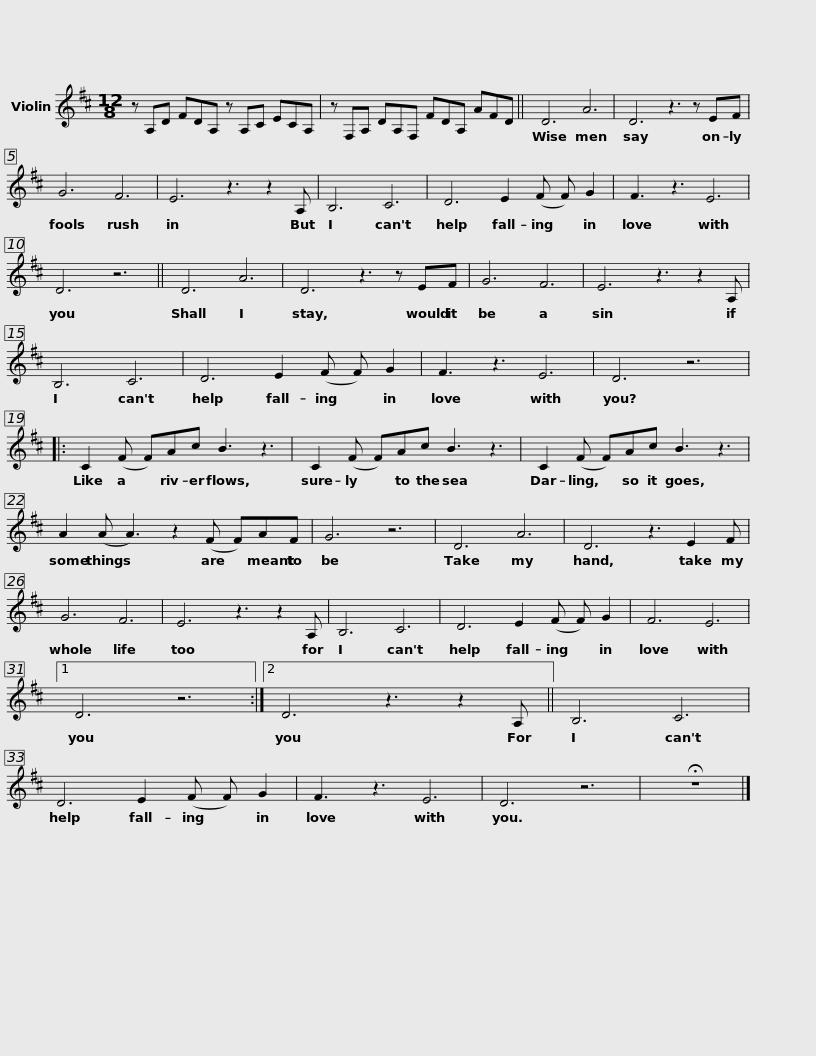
X:1
L:1/8
M:12/8
I:linebreak $
K:D
V:1 treble
V:1
 z A,D FDA, z A,C ECA, | z F,A, DA,F, FDA, AFD || D6 A6 | D6 z3 z EF | G6 F6 |$ %5
 E6 z3 z2 A, | B,6 C6 | D6 E2 (F F) G2 | F3 z3 E6 | D6 z6 ||$ %10
 D6 A6 | D6 z3 z EF | G6 F6 | E6 z3 z2 A, | B,6 C6 |$ %15
 D6 E2 (F F) G2 | F3 z3 E6 | D6 z6 |:$ C2 (F F)Ac B3 z3 | C2 (F F)Ac B3 z3 | %20
 C2 (F F)Ac B3 z3 |$ A2 (A A3) z2 (F F)AF | G6 z6 | D6 A6 | D6 z3 E2 F | %25
 G6 F6 | E6 z3 z2 A, |$ B,6 C6 | D6 E2 (F F) G2 | F6 E6 |1 %30
 D6 z6 :|2$ D6 z3 z2 A, || B,6 C6 | D6 E2 (F F) G2 | F3 z3 E6 | %35
 D6 z6 | !fermata!z12 |] %37
